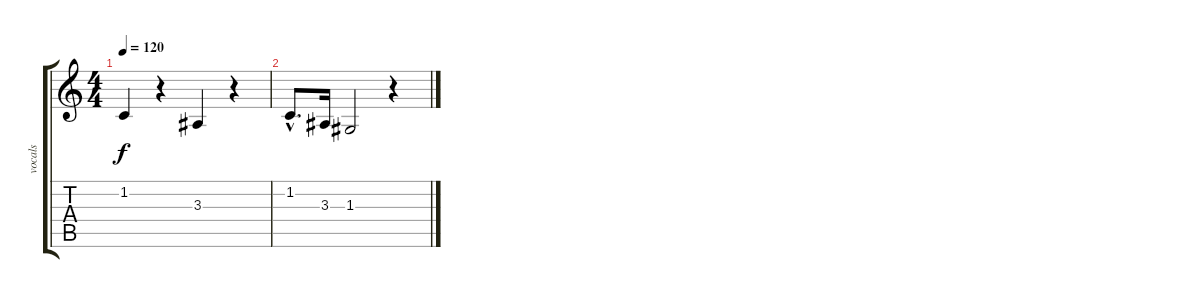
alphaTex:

\track ("vocals" "vocals") {instrument viola}
\staff {score tabs}
\tuning (E4 B3 G3 D3 A2 E2) {hide}
\ts (4 4)
\tempo 120
\clef g2
\ks c
1.2.4{dy f} r.4 3.3.4 r.4 |
1.2{hac}.8{d} 3.3.16 1.3.2 r.4
